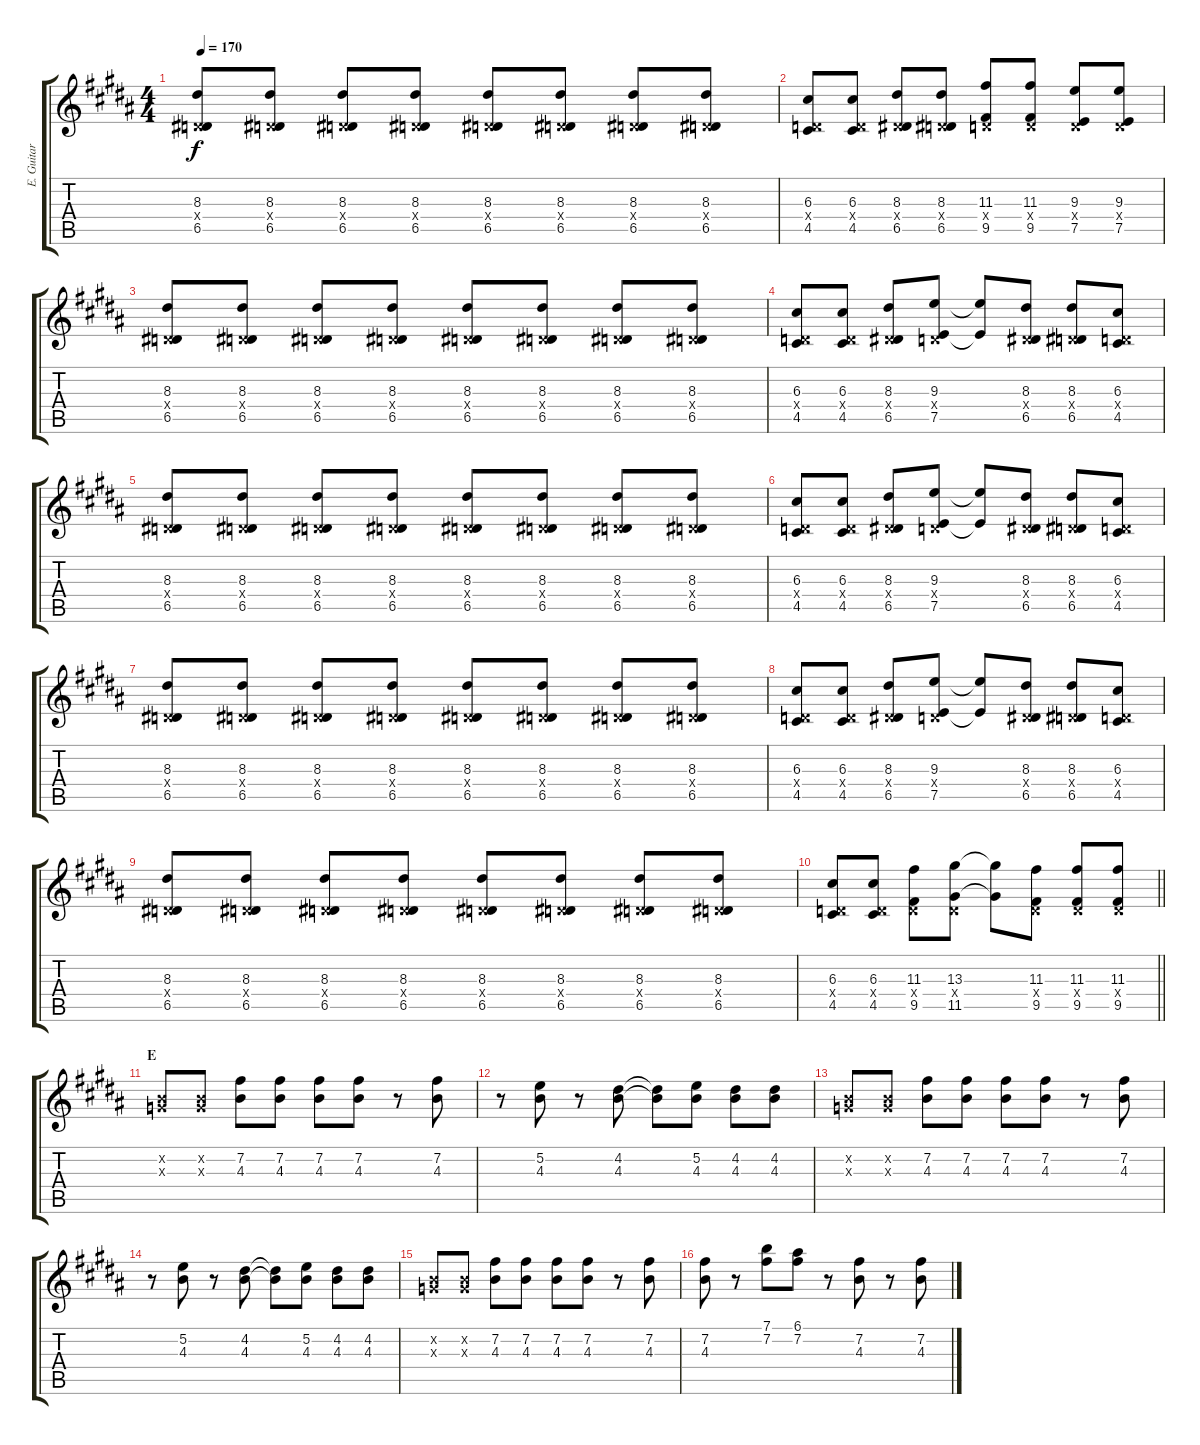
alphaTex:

\track ("E. Guitar I" "E. Guitar ") {instrument overdrivenguitar}
\staff {score tabs}
\tuning (E4 B3 G3 D3 A2 E2) {hide}
\ts (4 4)
\tempo 170
\clef g2
\ks b
(8.3 0.4{x} 6.5).8{dy f} (8.3 0.4{x} 6.5).8 (8.3 0.4{x} 6.5).8 (8.3 0.4{x} 6.5).8 (8.3 0.4{x} 6.5).8 (8.3 0.4{x} 6.5).8 (8.3 0.4{x} 6.5).8 (8.3 0.4{x} 6.5).8 |
(6.3 0.4{x} 4.5).8 (6.3 0.4{x} 4.5).8 (8.3 0.4{x} 6.5).8 (8.3 0.4{x} 6.5).8 (11.3 0.4{x} 9.5).8 (11.3 0.4{x} 9.5).8 (9.3 0.4{x} 7.5).8 (9.3 0.4{x} 7.5).8 |
(8.3 0.4{x} 6.5).8 (8.3 0.4{x} 6.5).8 (8.3 0.4{x} 6.5).8 (8.3 0.4{x} 6.5).8 (8.3 0.4{x} 6.5).8 (8.3 0.4{x} 6.5).8 (8.3 0.4{x} 6.5).8 (8.3 0.4{x} 6.5).8 |
(6.3 0.4{x} 4.5).8 (6.3 0.4{x} 4.5).8 (8.3 0.4{x} 6.5).8 (9.3 0.4{x} 7.5).8 (9.3{t} 7.5{t}).8 (8.3 0.4{x} 6.5).8 (8.3 0.4{x} 6.5).8 (6.3 0.4{x} 4.5).8 |
(8.3 0.4{x} 6.5).8 (8.3 0.4{x} 6.5).8 (8.3 0.4{x} 6.5).8 (8.3 0.4{x} 6.5).8 (8.3 0.4{x} 6.5).8 (8.3 0.4{x} 6.5).8 (8.3 0.4{x} 6.5).8 (8.3 0.4{x} 6.5).8 |
(6.3 0.4{x} 4.5).8 (6.3 0.4{x} 4.5).8 (8.3 0.4{x} 6.5).8 (9.3 0.4{x} 7.5).8 (9.3{t} 7.5{t}).8 (8.3 0.4{x} 6.5).8 (8.3 0.4{x} 6.5).8 (6.3 0.4{x} 4.5).8 |
(8.3 0.4{x} 6.5).8 (8.3 0.4{x} 6.5).8 (8.3 0.4{x} 6.5).8 (8.3 0.4{x} 6.5).8 (8.3 0.4{x} 6.5).8 (8.3 0.4{x} 6.5).8 (8.3 0.4{x} 6.5).8 (8.3 0.4{x} 6.5).8 |
(6.3 0.4{x} 4.5).8 (6.3 0.4{x} 4.5).8 (8.3 0.4{x} 6.5).8 (9.3 0.4{x} 7.5).8 (9.3{t} 7.5{t}).8 (8.3 0.4{x} 6.5).8 (8.3 0.4{x} 6.5).8 (6.3 0.4{x} 4.5).8 |
(8.3 0.4{x} 6.5).8 (8.3 0.4{x} 6.5).8 (8.3 0.4{x} 6.5).8 (8.3 0.4{x} 6.5).8 (8.3 0.4{x} 6.5).8 (8.3 0.4{x} 6.5).8 (8.3 0.4{x} 6.5).8 (8.3 0.4{x} 6.5).8 |
\barLineRight lightlight
(6.3 0.4{x} 4.5).8 (6.3 0.4{x} 4.5).8 (11.3 0.4{x} 9.5).8 (13.3 0.4{x} 11.5).8 (13.3{t} 11.5{t}).8 (11.3 0.4{x} 9.5).8 (11.3 0.4{x} 9.5).8 (11.3 0.4{x} 9.5).8 |
\section ("" "E")
(0.2{x} 0.3{x}).8 (0.2{x} 0.3{x}).8 (7.2 4.3).8 (7.2 4.3).8 (7.2 4.3).8 (7.2 4.3).8 r.8 (7.2 4.3).8 |
r.8 (5.2 4.3).8 r.8 (4.2 4.3).8 (4.2{t} 4.3{t}).8 (5.2 4.3).8 (4.2 4.3).8 (4.2 4.3).8 |
(0.2{x} 0.3{x}).8 (0.2{x} 0.3{x}).8 (7.2 4.3).8 (7.2 4.3).8 (7.2 4.3).8 (7.2 4.3).8 r.8 (7.2 4.3).8 |
r.8 (5.2 4.3).8 r.8 (4.2 4.3).8 (4.2{t} 4.3{t}).8 (5.2 4.3).8 (4.2 4.3).8 (4.2 4.3).8 |
(0.2{x} 0.3{x}).8 (0.2{x} 0.3{x}).8 (7.2 4.3).8 (7.2 4.3).8 (7.2 4.3).8 (7.2 4.3).8 r.8 (7.2 4.3).8 |
(7.2 4.3).8 r.8 (7.1 7.2).8 (6.1 7.2).8 r.8 (7.2 4.3).8 r.8 (7.2 4.3).8
